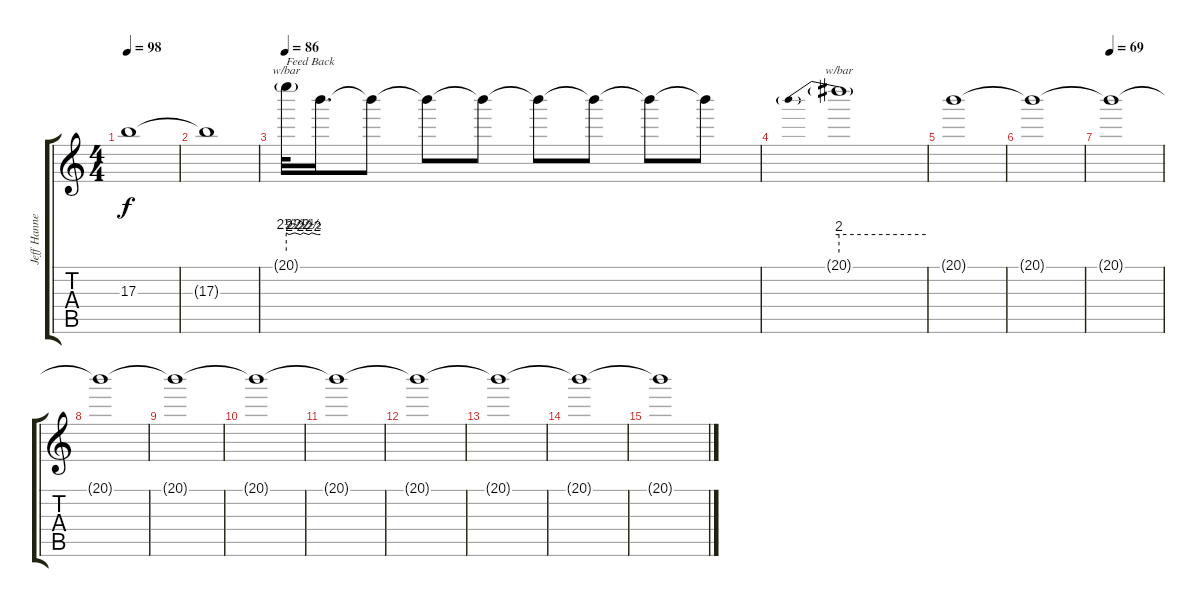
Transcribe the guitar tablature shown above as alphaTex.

\track ("Jeff Hanneman" "Jeff Hanne") {instrument distortionguitar}
\staff {score tabs}
\tuning (Eb4 Bb3 Gb3 Db3 Ab2 Eb2) {hide}
\ts (4 4)
\tempo 98
\clef g2
\ks c
17.3{t}.1{dy f} |
17.3{t}.1 |
\tempo 86
20.1{g}.32{tbe (custom default 0 10 5 8 15 10 25 8 30 10 40 8 45 10 55 8 60 8) txt "Feed Back"} 20.1{t}.16{d} 20.1{t}.8 20.1{t}.8 20.1{t}.8 20.1{t}.8 20.1{t}.8 20.1{t}.8 20.1{t}.8 |
20.1{g}.1{tbe (predive default 0 8 60 8)} |
20.1{t}.1 |
20.1{t}.1 |
\tempo 69
20.1{t}.1 |
20.1{t}.1 |
20.1{t}.1 |
20.1{t}.1 |
20.1{t}.1 |
20.1{t}.1 |
20.1{t}.1 |
20.1{t}.1 |
20.1{t}.1
